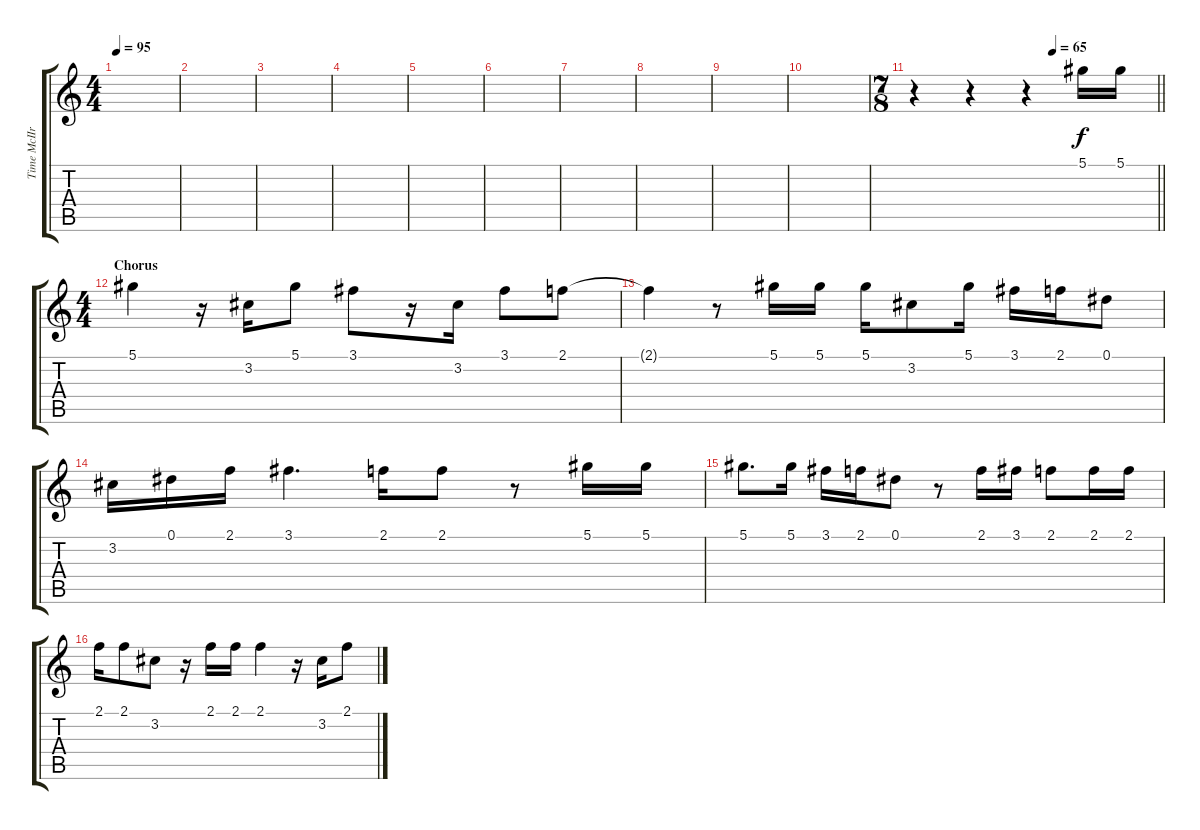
\track ("Time McIIrath- Vocals" "Time McIIr") {instrument overdrivenguitar}
\staff {score tabs}
\tuning (Eb4 Bb3 Gb3 Db3 Ab2 Eb2) {hide}
\ts (4 4)
\tempo 95
\clef g2
\ks c
|
|
|
|
|
|
|
|
|
|
\ts (7 8)
\tempo (65 0.5714285714285714)
\barLineRight lightlight
r.4 r.4 r.4 5.1.16 5.1.16 |
\ts (4 4)
\section ("" "Chorus")
5.1.4 r.16 3.2.16 5.1.8 3.1.8 r.16 3.2.16 3.1.8 2.1.8 |
2.1{t}.4 r.8 5.1.16 5.1.16 5.1.16 3.2.8 5.1.16 3.1.16 2.1.16 0.1.8 |
3.2.16 0.1.16 2.1.16 3.1.4{d} 2.1.16 2.1.8 r.8 5.1.16 5.1.16 |
5.1.8{d} 5.1.16 3.1.16 2.1.16 0.1.8 r.8 2.1.16 3.1.16 2.1.8 2.1.16 2.1.16 |
2.1.16 2.1.8 3.2.8 r.16 2.1.16 2.1.16 2.1.4 r.16 3.2.16 2.1.8
